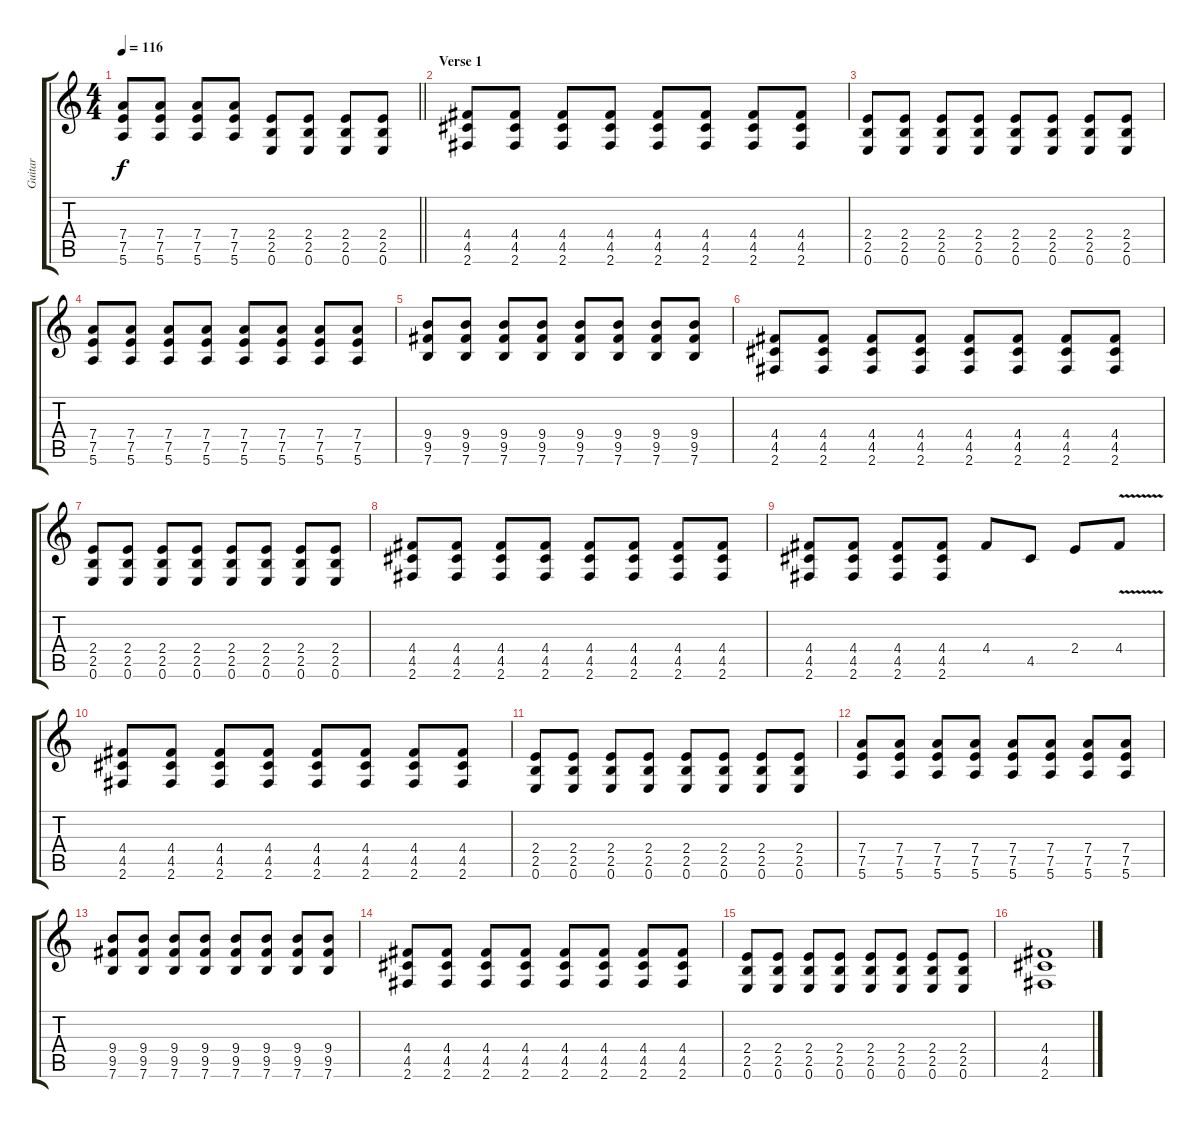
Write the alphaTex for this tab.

\track ("Guitar" "Guitar") {instrument overdrivenguitar}
\staff {score tabs}
\tuning (E4 B3 G3 D3 A2 E2) {hide}
\ts (4 4)
\tempo 116
\clef g2
\barLineRight lightlight
\ks c
(7.4 7.5 5.6).8{dy f} (7.4 7.5 5.6).8 (7.4 7.5 5.6).8 (7.4 7.5 5.6).8 (2.4 2.5 0.6).8 (2.4 2.5 0.6).8 (2.4 2.5 0.6).8 (2.4 2.5 0.6).8 |
\section ("" "Verse 1")
(4.4 4.5 2.6).8{instrument electricguitarmuted} (4.4 4.5 2.6).8 (4.4 4.5 2.6).8 (4.4 4.5 2.6).8 (4.4 4.5 2.6).8 (4.4 4.5 2.6).8 (4.4 4.5 2.6).8 (4.4 4.5 2.6).8 |
(2.4 2.5 0.6).8 (2.4 2.5 0.6).8 (2.4 2.5 0.6).8 (2.4 2.5 0.6).8 (2.4 2.5 0.6).8 (2.4 2.5 0.6).8 (2.4 2.5 0.6).8 (2.4 2.5 0.6).8 |
(7.4 7.5 5.6).8 (7.4 7.5 5.6).8 (7.4 7.5 5.6).8 (7.4 7.5 5.6).8 (7.4 7.5 5.6).8 (7.4 7.5 5.6).8 (7.4 7.5 5.6).8 (7.4 7.5 5.6).8 |
(9.4 9.5 7.6).8 (9.4 9.5 7.6).8 (9.4 9.5 7.6).8 (9.4 9.5 7.6).8 (9.4 9.5 7.6).8 (9.4 9.5 7.6).8 (9.4 9.5 7.6).8 (9.4 9.5 7.6).8 |
(4.4 4.5 2.6).8 (4.4 4.5 2.6).8 (4.4 4.5 2.6).8 (4.4 4.5 2.6).8 (4.4 4.5 2.6).8 (4.4 4.5 2.6).8 (4.4 4.5 2.6).8 (4.4 4.5 2.6).8 |
(2.4 2.5 0.6).8 (2.4 2.5 0.6).8 (2.4 2.5 0.6).8 (2.4 2.5 0.6).8 (2.4 2.5 0.6).8 (2.4 2.5 0.6).8 (2.4 2.5 0.6).8 (2.4 2.5 0.6).8 |
(4.4 4.5 2.6).8 (4.4 4.5 2.6).8 (4.4 4.5 2.6).8 (4.4 4.5 2.6).8 (4.4 4.5 2.6).8 (4.4 4.5 2.6).8 (4.4 4.5 2.6).8 (4.4 4.5 2.6).8 |
(4.4 4.5 2.6).8 (4.4 4.5 2.6).8 (4.4 4.5 2.6).8 (4.4 4.5 2.6).8 4.4.8{instrument overdrivenguitar} 4.5.8 2.4.8 4.4{v}.8 |
(4.4 4.5 2.6).8{instrument electricguitarmuted} (4.4 4.5 2.6).8 (4.4 4.5 2.6).8 (4.4 4.5 2.6).8 (4.4 4.5 2.6).8 (4.4 4.5 2.6).8 (4.4 4.5 2.6).8 (4.4 4.5 2.6).8 |
(2.4 2.5 0.6).8 (2.4 2.5 0.6).8 (2.4 2.5 0.6).8 (2.4 2.5 0.6).8 (2.4 2.5 0.6).8 (2.4 2.5 0.6).8 (2.4 2.5 0.6).8 (2.4 2.5 0.6).8 |
(7.4 7.5 5.6).8 (7.4 7.5 5.6).8 (7.4 7.5 5.6).8 (7.4 7.5 5.6).8 (7.4 7.5 5.6).8 (7.4 7.5 5.6).8 (7.4 7.5 5.6).8 (7.4 7.5 5.6).8 |
(9.4 9.5 7.6).8 (9.4 9.5 7.6).8 (9.4 9.5 7.6).8 (9.4 9.5 7.6).8 (9.4 9.5 7.6).8 (9.4 9.5 7.6).8 (9.4 9.5 7.6).8 (9.4 9.5 7.6).8 |
(4.4 4.5 2.6).8 (4.4 4.5 2.6).8 (4.4 4.5 2.6).8 (4.4 4.5 2.6).8 (4.4 4.5 2.6).8 (4.4 4.5 2.6).8 (4.4 4.5 2.6).8 (4.4 4.5 2.6).8 |
(2.4 2.5 0.6).8 (2.4 2.5 0.6).8 (2.4 2.5 0.6).8 (2.4 2.5 0.6).8 (2.4 2.5 0.6).8 (2.4 2.5 0.6).8 (2.4 2.5 0.6).8 (2.4 2.5 0.6).8 |
(4.4 4.5 2.6).1{instrument overdrivenguitar}
